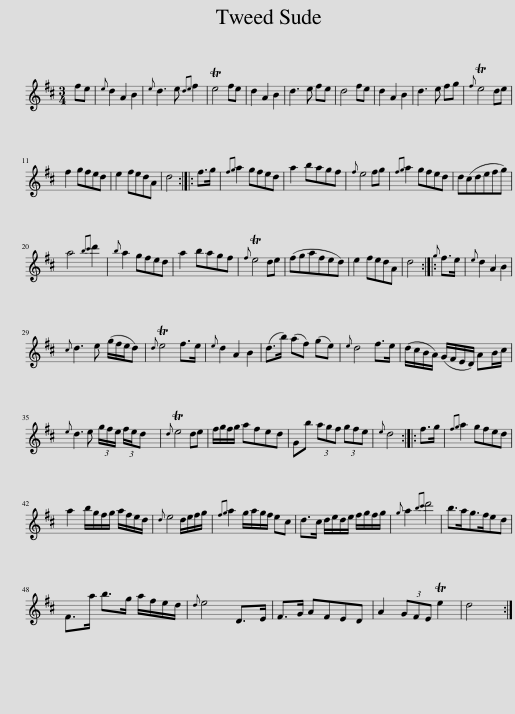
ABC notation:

X:1
L:1/8
M:3/4
I:linebreak $
K:D
V:1 treble
V:1
 fe |{e} d2 A2 B2 |{e} d3 e{de} f2 | Te4 fe | d2 A2 B2 | %5
 d3 e fe | d4 fe | d2 A2 B2 | d3 e fg |{f} Te4 de |$ %10
 f2 gfed | e2 fedA | d4 :: f>g |{fg} a2 gfed | %15
 a2 bagf |{f} e4 fg |{fg} a2 gfed | d(cdefg) |$ a4{bc'} d'2 | %20
{b} a2 gfed | a2 bagf |{f} Te4 de | (fgafed) | e2 fedA | %25
 d4 ::{g} f>e |{e} d2 A2 B2 |${c} d3 e (g/f/e/d) |{d} Te4 f>e | %30
{e} d2 A2 B2 | (d>b) (af) (ge) |{e} d4 f>e | (d/c/B/A/) (G/F/E/D/) AB/c/ |${e} d3 e (3g/f/e/ (3f/e/d x/24 | %35
{d} Te4 de | f/g/f/g/ afed | Gb (3agf (3gfe |{e} d4 :: f>g | %40
{fg} a2 gfed |$ a2 b/g/f/g/ a/f/e/d/ |{d} e4 d/e/f/g/ |{fg} a2 g/a/g/f/ ec | d>c d/e/d/e/ f/g/f/g/ | %45
{g} a2{bc'} d'4 | b>ag>fed |$ F>a b>g a/f/e/d/ |{d} e4 D>E | F>G AFED | %50
 A2 (3GFE Te2 | d4 :| %52
